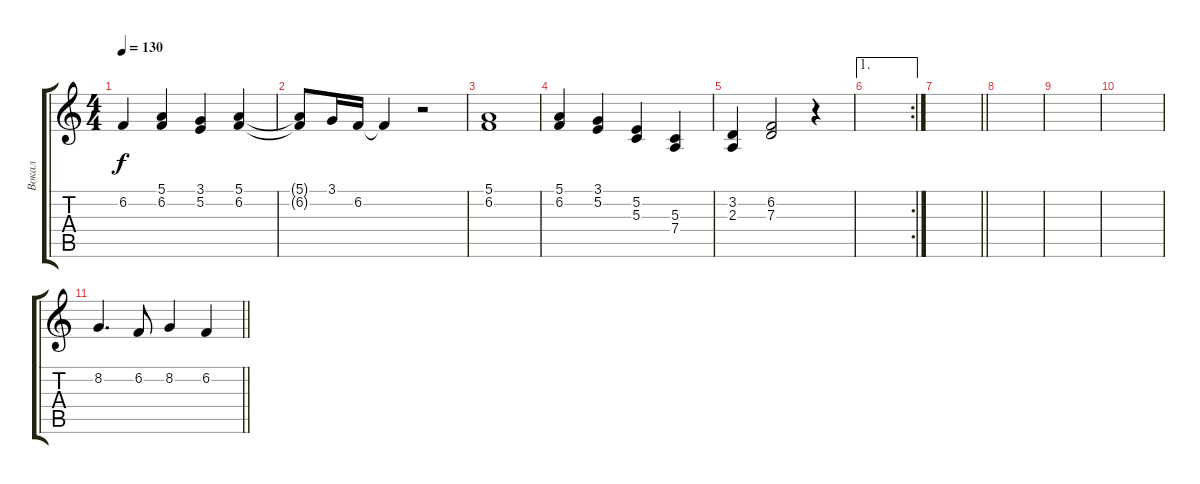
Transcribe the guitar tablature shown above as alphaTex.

\track ("Вокал" "Вокал") {instrument drawbarorgan}
\staff {score tabs}
\tuning (E4 B3 G3 D3 A2 E2) {hide}
\ts (4 4)
\tempo 130
\clef g2
\ks c
6.2.4{dy f} (5.1 6.2).4 (3.1 5.2).4 (5.1 6.2).4 |
(5.1{t} 6.2{t}).8 3.1.16 6.2.16 6.2{t}.4 r.2 |
(5.1 6.2).1 |
(5.1 6.2).4 (3.1 5.2).4 (5.2 5.3).4 (5.3 7.4).4 |
(3.2 2.3).4 (6.2 7.3).2 r.4 |
\ae 1
\rc 2
|
\barLineRight lightlight
|
|
|
|
\barLineRight lightlight
8.2.4{d} 6.2.8 8.2.4 6.2.4
